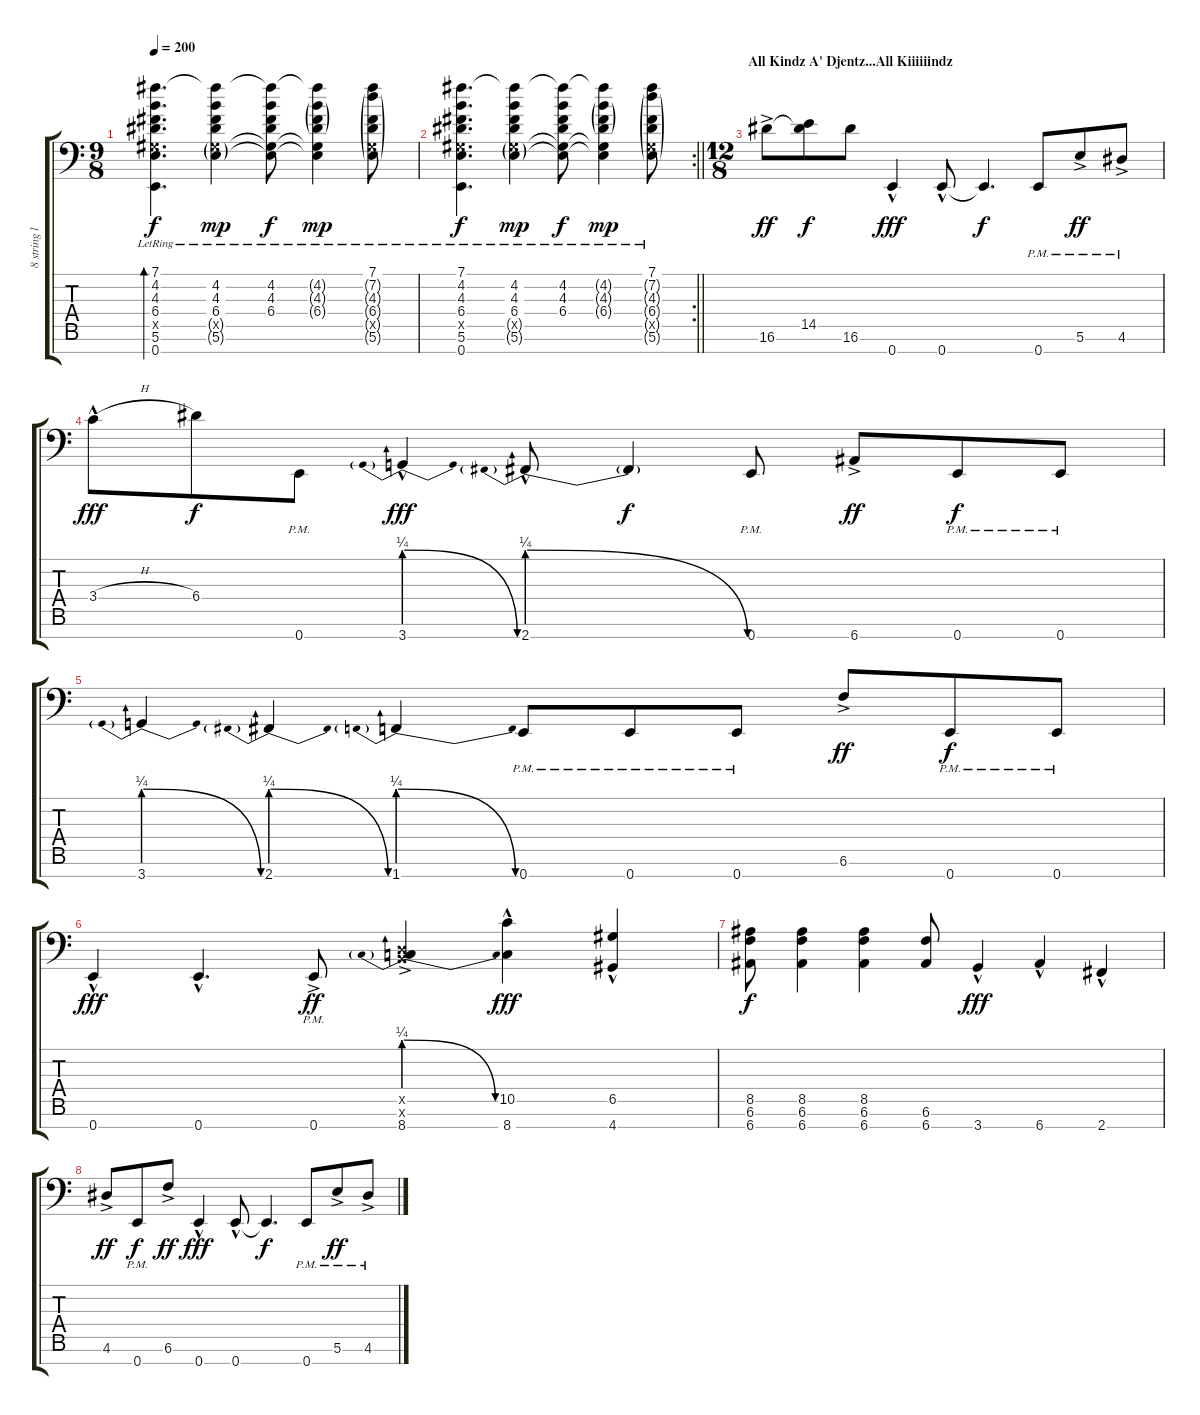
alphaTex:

\track ("8 string low strings" "8 string l") {instrument acousticguitarsteel}
\staff {score tabs}
\tuning (B3 G3 D3 A2 D2 B1 E1) {hide}
\ts (9 8)
\tempo 200
\clef f4
\ks c
(7.1{lr} 4.2{lr} 4.3{lr} 6.4{lr} 6.5{x} 5.6{lr} 0.7{lr}).4{d bd 240 dy f} (7.1{t} 4.2{lr} 4.3{lr} 6.4{lr} 6.5{g x} 5.6{g}).4{dy mp} (7.1{t} 4.2{lr} 4.3{lr} 6.4{lr} 6.5{t} 5.6{t}).8{dy f} (7.1{t} 4.2{g lr} 4.3{g lr} 6.4{g lr} 6.5{t} 5.6{t}).4{dy mp} (7.1{lr} 7.2{g lr} 4.3{g lr} 6.4{g lr} 6.5{g x} 5.6{g}).8 |
\rc 2
\barLineRight lightlight
(7.1{lr} 4.2{lr} 4.3{lr} 6.4{lr} 6.5{x} 5.6 0.7{lr}).4{d dy f} (7.1{t} 4.2{lr} 4.3{lr} 6.4{lr} 6.5{g x} 5.6{g}).4{dy mp} (7.1{t} 4.2{lr} 4.3{lr} 6.4{lr} 6.5{t} 5.6{t}).8{dy f} (7.1{t} 4.2{g lr} 4.3{g lr} 6.4{g lr} 6.5{t} 5.6{t}).4{dy mp} (7.1{lr} 7.2{g lr} 4.3{g lr} 6.4{g lr} 6.5{g x} 5.6{g}).8 |
\ts (12 8)
\section ("" "All Kindz A' Djentz...All Kiiiiiindz")
16.6{ac}.8{dy ff} (14.5 16.6{t}).8{dy f} 16.6.8 0.7{hac}.4{dy fff} 0.7{hac}.8 0.7{t}.4{d dy f} 0.7{pm}.8 5.6{ac pm}.8{dy ff} 4.6{ac pm}.8 |
3.4{h hac}.8{dy fff} 6.4.8{dy f} 0.7{pm}.8 3.7{be (prebendrelease 0 1 60 0) hac}.4{dy fff} 2.7{be (prebendrelease 0 1 60 0) hac}.8 2.7{t}.4{dy f} 0.7{pm}.8 6.7{ac}.8{dy ff} 0.7{pm}.8{dy f} 0.7{pm}.8 |
3.7{be (prebendrelease 0 1 60 0)}.4 2.7{be (prebendrelease 0 1 60 0)}.4 1.7{be (prebendrelease 0 1 60 0)}.4 0.7{pm}.8 0.7{pm}.8 0.7{pm}.8 6.6{ac}.8{dy ff} 0.7{pm}.8{dy f} 0.7{pm}.8 |
0.7{hac}.4{dy fff} 0.7{hac}.4{d} 0.7{ac pm}.8{dy ff} (0.5{x} 0.6{x} 8.7{be (prebendrelease 0 1 60 0) ac}).4 (10.5 8.7{hac}).4{dy fff} (6.5 4.7{hac}).4 |
(8.5 6.6 6.7).8{dy f} (8.5 6.6 6.7).4 (8.5 6.6 6.7).4 (6.6 6.7).8 3.7{hac}.4{dy fff} 6.7{hac}.4 2.7{hac}.4 |
4.6{ac}.8{dy ff} 0.7{pm}.8{dy f} 6.6{ac}.8{dy ff} 0.7{hac}.4{dy fff} 0.7{hac}.8 0.7{t}.4{d dy f} 0.7{pm}.8 5.6{ac pm}.8{dy ff} 4.6{ac pm}.8
